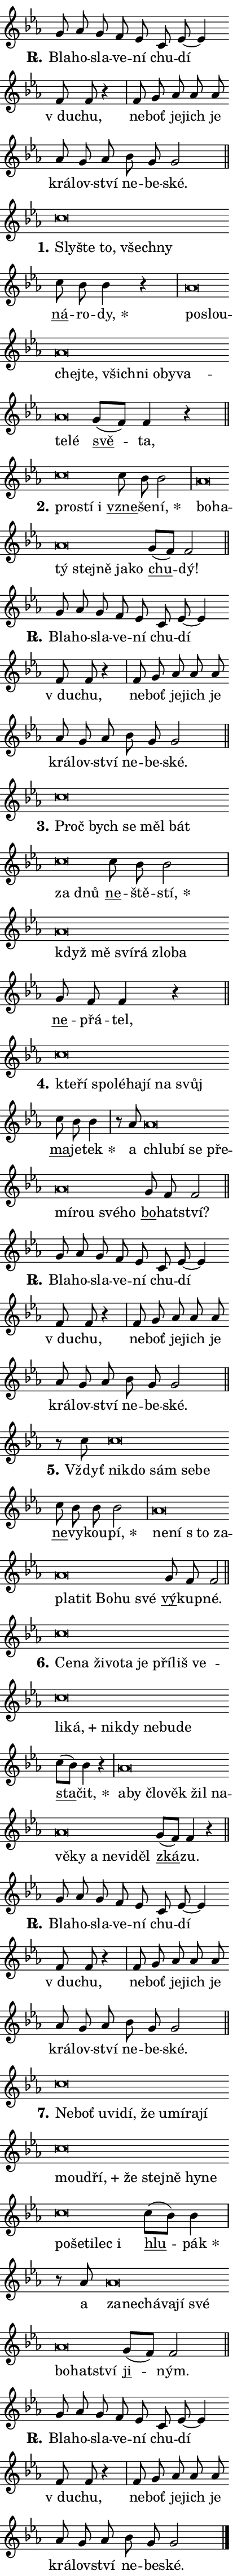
\version "2.24.0"
\header { tagline = "" }
\paper {
  indent = 0\cm
  top-margin = 0\cm
  right-margin = 0.13\cm % to fit lyric hyphens
  bottom-margin = 0\cm
  left-margin = 0\cm
  paper-width = 7\cm
  page-breaking = #ly:one-page-breaking
  system-system-spacing.basic-distance = #11
  score-system-spacing.basic-distance = #11
  ragged-last = ##f
}


%% Author: Thomas Morley
%% https://lists.gnu.org/archive/html/lilypond-user/2020-05/msg00002.html
#(define (line-position grob)
"Returns position of @var[grob} in current system:
   @code{'start}, if at first time-step
   @code{'end}, if at last time-step
   @code{'middle} otherwise
"
  (let* ((col (ly:item-get-column grob))
         (ln (ly:grob-object col 'left-neighbor))
         (rn (ly:grob-object col 'right-neighbor))
         (col-to-check-left (if (ly:grob? ln) ln col))
         (col-to-check-right (if (ly:grob? rn) rn col))
         (break-dir-left
           (and
             (ly:grob-property col-to-check-left 'non-musical #f)
             (ly:item-break-dir col-to-check-left)))
         (break-dir-right
           (and
             (ly:grob-property col-to-check-right 'non-musical #f)
             (ly:item-break-dir col-to-check-right))))
        (cond ((eqv? 1 break-dir-left) 'start)
              ((eqv? -1 break-dir-right) 'end)
              (else 'middle))))

#(define (tranparent-at-line-position vctor)
  (lambda (grob)
  "Relying on @code{line-position} select the relevant enry from @var{vctor}.
Used to determine transparency,"
    (case (line-position grob)
      ((end) (not (vector-ref vctor 0)))
      ((middle) (not (vector-ref vctor 1)))
      ((start) (not (vector-ref vctor 2))))))

noteHeadBreakVisibility =
#(define-music-function (break-visibility)(vector?)
"Makes @code{NoteHead}s transparent relying on @var{break-visibility}"
#{
  \override NoteHead.transparent =
    #(tranparent-at-line-position break-visibility)
#})

#(define delete-ledgers-for-transparent-note-heads
  (lambda (grob)
    "Reads whether a @code{NoteHead} is transparent.
If so this @code{NoteHead} is removed from @code{'note-heads} from
@var{grob}, which is supposed to be @code{LedgerLineSpanner}.
As a result ledgers are not printed for this @code{NoteHead}"
    (let* ((nhds-array (ly:grob-object grob 'note-heads))
           (nhds-list
             (if (ly:grob-array? nhds-array)
                 (ly:grob-array->list nhds-array)
                 '()))
           ;; Relies on the transparent-property being done before
           ;; Staff.LedgerLineSpanner.after-line-breaking is executed.
           ;; This is fragile ...
           (to-keep
             (remove
               (lambda (nhd)
                 (ly:grob-property nhd 'transparent #f))
               nhds-list)))
      ;; TODO find a better method to iterate over grob-arrays, similiar
      ;; to filter/remove etc for lists
      ;; For now rebuilt from scratch
      (set! (ly:grob-object grob 'note-heads)  '())
      (for-each
        (lambda (nhd)
          (ly:pointer-group-interface::add-grob grob 'note-heads nhd))
        to-keep))))

squashNotes = {
  \override NoteHead.X-extent = #'(-0.2 . 0.2)
  \override NoteHead.Y-extent = #'(-0.75 . 0)
  \override NoteHead.stencil =
    #(lambda (grob)
       (let ((pos (ly:grob-property grob 'staff-position)))
         (begin
           (if (< pos -7) (display "ERROR: Lower brevis then expected\n") (display ""))
           (if (<= pos -6) ly:text-interface::print ly:note-head::print))))
}
unSquashNotes = {
  \revert NoteHead.X-extent
  \revert NoteHead.Y-extent
  \revert NoteHead.stencil
}

hideNotes = \noteHeadBreakVisibility #begin-of-line-visible
unHideNotes = \noteHeadBreakVisibility #all-visible

% work-around for resetting accidentals
% https://lilypond.org/doc/v2.23/Documentation/notation/displaying-rhythms#unmetered-music
cadenzaMeasure = {
  \cadenzaOff
  \partial 1024 s1024
  \cadenzaOn
}

#(define-markup-command (accent layout props text) (markup?)
  "Underline accented syllable"
  (interpret-markup layout props
    #{\markup \override #'(offset . 4.3) \underline { #text }#}))

responsum = \markup \concat {
  "R" \hspace #-1.05 \path #0.1 #'((moveto 0 0.07) (lineto 0.9 0.8)) \hspace #0.05 "."
}

spaceSize = #0.6828661417322834 % exact space size for TeX Gyre Schola

\layout {
  \context {
    \Staff
    \remove "Time_signature_engraver"
    \override LedgerLineSpanner.after-line-breaking = #delete-ledgers-for-transparent-note-heads
  }
  \context {
    \Lyrics {
      \override LyricSpace.minimum-distance = \spaceSize
      \override LyricText.font-name = #"TeX Gyre Schola"
      \override LyricText.font-size = 1
      \override StanzaNumber.font-name = #"TeX Gyre Schola Bold"
      \override StanzaNumber.font-size = 1
    }
  }
  \context {
    \Score 
    \override NoteHead.text =
      #(lambda (grob) 
        (let ((pos (ly:grob-property grob 'staff-position)))
          #{\markup {
            \combine
              \halign #-0.55 \raise #(if (= pos -6) 0 0.5) \override #'(thickness . 2) \draw-line #'(3.2 . 0)
              \musicglyph "noteheads.sM1"
          }#}))
  }
}

% magnetic-lyrics.ily
%
%   written by
%     Jean Abou Samra <jean@abou-samra.fr>
%     Werner Lemberg <wl@gnu.org>
%
%   adapted by
%     Jiri Hon <jiri.hon@gmail.com>
%
% Version 2022-Apr-15

% https://www.mail-archive.com/lilypond-user@gnu.org/msg149350.html

#(define (Left_hyphen_pointer_engraver context)
   "Collect syllable-hyphen-syllable occurrences in lyrics and store
them in properties.  This engraver only looks to the left.  For
example, if the lyrics input is @code{foo -- bar}, it does the
following.

@itemize @bullet
@item
Set the @code{text} property of the @code{LyricHyphen} grob between
@q{foo} and @q{bar} to @code{foo}.

@item
Set the @code{left-hyphen} property of the @code{LyricText} grob with
text @q{foo} to the @code{LyricHyphen} grob between @q{foo} and
@q{bar}.
@end itemize

Use this auxiliary engraver in combination with the
@code{lyric-@/text::@/apply-@/magnetic-@/offset!} hook."
   (let ((hyphen #f)
         (text #f))
     (make-engraver
      (acknowledgers
       ((lyric-syllable-interface engraver grob source-engraver)
        (set! text grob)))
      (end-acknowledgers
       ((lyric-hyphen-interface engraver grob source-engraver)
        ;(when (not (grob::has-interface grob 'lyric-space-interface))
          (set! hyphen grob)));)
      ((stop-translation-timestep engraver)
       (when (and text hyphen)
         (ly:grob-set-object! text 'left-hyphen hyphen))
       (set! text #f)
       (set! hyphen #f)))))

#(define (lyric-text::apply-magnetic-offset! grob)
   "If the space between two syllables is less than the value in
property @code{LyricText@/.details@/.squash-threshold}, move the right
syllable to the left so that it gets concatenated with the left
syllable.

Use this function as a hook for
@code{LyricText@/.after-@/line-@/breaking} if the
@code{Left_@/hyphen_@/pointer_@/engraver} is active."
   (let ((hyphen (ly:grob-object grob 'left-hyphen #f)))
     (when hyphen
       (let ((left-text (ly:spanner-bound hyphen LEFT)))
         (when (grob::has-interface left-text 'lyric-syllable-interface)
           (let* ((common (ly:grob-common-refpoint grob left-text X))
                  (this-x-ext (ly:grob-extent grob common X))
                  (left-x-ext
                   (begin
                     ;; Trigger magnetism for left-text.
                     (ly:grob-property left-text 'after-line-breaking)
                     (ly:grob-extent left-text common X)))
                  ;; `delta` is the gap width between two syllables.
                  (delta (- (interval-start this-x-ext)
                            (interval-end left-x-ext)))
                  (details (ly:grob-property grob 'details))
                  (threshold (assoc-get 'squash-threshold details 0.2)))
             (when (< delta threshold)
               (let* (;; We have to manipulate the input text so that
                      ;; ligatures crossing syllable boundaries are not
                      ;; disabled.  For languages based on the Latin
                      ;; script this is essentially a beautification.
                      ;; However, for non-Western scripts it can be a
                      ;; necessity.
                      (lt (ly:grob-property left-text 'text))
                      (rt (ly:grob-property grob 'text))
                      (is-space (grob::has-interface hyphen 'lyric-space-interface))
                      (space (if is-space " " ""))
                      (extra-delta (if is-space spaceSize 0))
                      ;; Append new syllable.
                      (ltrt-space (if (and (string? lt) (string? rt))
                                (string-append lt space rt)
                                (make-concat-markup (list lt space rt))))
                      ;; Right-align `ltrt` to the right side.
                      (ltrt-space-markup (grob-interpret-markup
                               grob
                               (make-translate-markup
                                (cons (interval-length this-x-ext) 0)
                                (make-right-align-markup ltrt-space)))))
                 (begin
                   ;; Don't print `left-text`.
                   (ly:grob-set-property! left-text 'stencil #f)
                   ;; Set text and stencil (which holds all collected
                   ;; syllables so far) and shift it to the left.
                   (ly:grob-set-property! grob 'text ltrt-space)
                   (ly:grob-set-property! grob 'stencil ltrt-space-markup)
                   (ly:grob-translate-axis! grob (- (- delta extra-delta)) X))))))))))


#(define (lyric-hyphen::displace-bounds-first grob)
   ;; Make very sure this callback isn't triggered too early.
   (let ((left (ly:spanner-bound grob LEFT))
         (right (ly:spanner-bound grob RIGHT)))
     (ly:grob-property left 'after-line-breaking)
     (ly:grob-property right 'after-line-breaking)
     (ly:lyric-hyphen::print grob)))

squashThreshold = #0.4

\layout {
  \context {
    \Lyrics
    \consists #Left_hyphen_pointer_engraver
    \override LyricText.after-line-breaking =
      #lyric-text::apply-magnetic-offset!
    \override LyricHyphen.stencil = #lyric-hyphen::displace-bounds-first
    \override LyricText.details.squash-threshold = \squashThreshold
    \override LyricHyphen.minimum-distance = 0
    \override LyricHyphen.minimum-length = \squashThreshold
  }
}

squashText = \override LyricText.details.squash-threshold = 9999
unSquashText = \override LyricText.details.squash-threshold = \squashThreshold

leftText = \override LyricText.self-alignment-X = #LEFT
unLeftText = \revert LyricText.self-alignment-X

starOffset = #(lambda (grob) 
                (let ((x_offset (ly:self-alignment-interface::aligned-on-x-parent grob)))
                  (if (= x_offset 0) 0 (+ x_offset 1.2))))

star = #(define-music-function (syllable)(string?)
"Append star separator at the end of a syllable"
#{
  \once \override LyricText.X-offset = #starOffset
  \lyricmode { \markup {
    #syllable
    \override #'((font-name . "TeX Gyre Schola Bold")) \hspace #0.2 \lower #0.65 \larger "*"
  } }
#})

starAccent = #(define-music-function (syllable)(string?)
"Append star separator at the end of a syllable and make accent"
#{
  \once \override LyricText.X-offset = #starOffset
  \lyricmode { \markup {
    \accent #syllable
    \override #'((font-name . "TeX Gyre Schola Bold")) \hspace #0.2 \lower #0.65 \larger "*"
  } }
#})

breath = #(define-music-function (syllable)(string?)
"Append breathing indicator at the end of a syllable"
#{
  \lyricmode { \markup { #syllable "+" } }
#})

optionalBreath = #(define-music-function (syllable)(string?)
"Append optional breathing indicator at the end of a syllable"
#{
  \lyricmode { \markup { #syllable "(+)" } }
#})


\score {
    <<
        \new Voice = "melody" { \cadenzaOn \key es \major \relative { g'8 as g f es \bar "" c es~ es4 \bar "" f8 f r4 \cadenzaMeasure \bar "|" f8 g \bar "" as as as \bar "" as g as \bar "" bes g g2 \cadenzaMeasure \bar "||" \break } }
        \new Lyrics \lyricsto "melody" { \lyricmode { \set stanza = \responsum
Bla -- ho -- sla -- ve -- ní chu -- dí "v du" -- chu, ne -- boť je -- jich je krá -- lov -- ství ne -- be -- ské. } }
    >>
    \layout {}
}

\score {
    <<
        \new Voice = "melody" { \cadenzaOn \key es \major \relative { \squashNotes c''\breve*1/16 \hideNotes \breve*1/16 \bar "" \breve*1/16 \bar "" \breve*1/16 \breve*1/16 \bar "" \unHideNotes \unSquashNotes \bar "" c8 bes bes4 r \cadenzaMeasure \bar "|" \squashNotes as\breve*1/16 \hideNotes \breve*1/16 \bar "" \breve*1/16 \bar "" \breve*1/16 \bar "" \breve*1/16 \bar "" \breve*1/16 \bar "" \breve*1/16 \bar "" \breve*1/16 \bar "" \breve*1/16 \bar "" \breve*1/16 \breve*1/16 \bar "" \unHideNotes \unSquashNotes \bar "" g8[( f)] f4 r \cadenzaMeasure \bar "||" \break } }
        \new Lyrics \lyricsto "melody" { \lyricmode { \set stanza = "1."
\leftText Sly -- \squashText šte to, všech -- ny \unLeftText \unSquashText \markup \accent ná -- ro -- \star dy, \leftText po -- \squashText slou -- chej -- te, všich -- ni o -- by -- va -- te -- lé \unLeftText \unSquashText \markup \accent svě -- ta, } }
    >>
    \layout {}
}

\score {
    <<
        \new Voice = "melody" { \cadenzaOn \key es \major \relative { \squashNotes c''\breve*1/16 \hideNotes \breve*1/16 \breve*1/16 \bar "" \unHideNotes \unSquashNotes \bar "" c8 bes bes2 \cadenzaMeasure \bar "|" \squashNotes as\breve*1/16 \hideNotes \breve*1/16 \bar "" \breve*1/16 \bar "" \breve*1/16 \bar "" \breve*1/16 \bar "" \breve*1/16 \breve*1/16 \bar "" \unHideNotes \unSquashNotes \bar "" g8[( f)] f2 \cadenzaMeasure \bar "||" \break } }
        \new Lyrics \lyricsto "melody" { \lyricmode { \set stanza = "2."
\leftText pro -- \squashText stí i \unLeftText \unSquashText \markup \accent vzne -- še -- \star ní, \leftText bo -- \squashText ha -- tý stej -- ně ja -- ko \unLeftText \unSquashText \markup \accent chu -- dý! } }
    >>
    \layout {}
}

\score {
    <<
        \new Voice = "melody" { \cadenzaOn \key es \major \relative { g'8 as g f es \bar "" c es~ es4 \bar "" f8 f r4 \cadenzaMeasure \bar "|" f8 g \bar "" as as as \bar "" as g as \bar "" bes g g2 \cadenzaMeasure \bar "||" \break } }
        \new Lyrics \lyricsto "melody" { \lyricmode { \set stanza = \responsum
Bla -- ho -- sla -- ve -- ní chu -- dí "v du" -- chu, ne -- boť je -- jich je krá -- lov -- ství ne -- be -- ské. } }
    >>
    \layout {}
}

\score {
    <<
        \new Voice = "melody" { \cadenzaOn \key es \major \relative { \squashNotes c''\breve*1/16 \hideNotes \breve*1/16 \bar "" \breve*1/16 \bar "" \breve*1/16 \bar "" \breve*1/16 \bar "" \breve*1/16 \breve*1/16 \bar "" \unHideNotes \unSquashNotes \bar "" c8 bes bes2 \cadenzaMeasure \bar "|" \squashNotes as\breve*1/16 \hideNotes \breve*1/16 \bar "" \breve*1/16 \bar "" \breve*1/16 \bar "" \breve*1/16 \breve*1/16 \bar "" \unHideNotes \unSquashNotes \bar "" g8 f f4 r \cadenzaMeasure \bar "||" \break } }
        \new Lyrics \lyricsto "melody" { \lyricmode { \set stanza = "3."
\leftText Proč \squashText bych se měl bát za dnů \unLeftText \unSquashText \markup \accent ne -- ště -- \star stí, \leftText když \squashText mě sví -- rá zlo -- ba \unLeftText \unSquashText \markup \accent ne -- přá -- tel, } }
    >>
    \layout {}
}

\score {
    <<
        \new Voice = "melody" { \cadenzaOn \key es \major \relative { \squashNotes c''\breve*1/16 \hideNotes \breve*1/16 \bar "" \breve*1/16 \bar "" \breve*1/16 \bar "" \breve*1/16 \bar "" \breve*1/16 \bar "" \breve*1/16 \breve*1/16 \bar "" \unHideNotes \unSquashNotes \bar "" c8 bes bes4 \cadenzaMeasure \bar "|" r8 as8 \squashNotes as\breve*1/16 \hideNotes \breve*1/16 \bar "" \breve*1/16 \bar "" \breve*1/16 \bar "" \breve*1/16 \bar "" \breve*1/16 \bar "" \breve*1/16 \breve*1/16 \bar "" \unHideNotes \unSquashNotes \bar "" g8 f f2 \cadenzaMeasure \bar "||" \break } }
        \new Lyrics \lyricsto "melody" { \lyricmode { \set stanza = "4."
\leftText kte -- \squashText ří spo -- lé -- ha -- jí na svůj \unLeftText \unSquashText \markup \accent ma -- je -- \star tek a \leftText chlu -- \squashText bí se pře -- mí -- rou své -- ho \unLeftText \unSquashText \markup \accent bo -- hat -- ství? } }
    >>
    \layout {}
}

\score {
    <<
        \new Voice = "melody" { \cadenzaOn \key es \major \relative { g'8 as g f es \bar "" c es~ es4 \bar "" f8 f r4 \cadenzaMeasure \bar "|" f8 g \bar "" as as as \bar "" as g as \bar "" bes g g2 \cadenzaMeasure \bar "||" \break } }
        \new Lyrics \lyricsto "melody" { \lyricmode { \set stanza = \responsum
Bla -- ho -- sla -- ve -- ní chu -- dí "v du" -- chu, ne -- boť je -- jich je krá -- lov -- ství ne -- be -- ské. } }
    >>
    \layout {}
}

\score {
    <<
        \new Voice = "melody" { \cadenzaOn \key es \major \relative { r8 c''8 \squashNotes c\breve*1/16 \hideNotes \breve*1/16 \bar "" \breve*1/16 \bar "" \breve*1/16 \breve*1/16 \bar "" \unHideNotes \unSquashNotes \bar "" c8 bes bes bes2 \cadenzaMeasure \bar "|" \squashNotes as\breve*1/16 \hideNotes \breve*1/16 \bar "" \breve*1/16 \bar "" \breve*1/16 \bar "" \breve*1/16 \bar "" \breve*1/16 \bar "" \breve*1/16 \bar "" \breve*1/16 \breve*1/16 \bar "" \unHideNotes \unSquashNotes \bar "" g8 f f2 \cadenzaMeasure \bar "||" \break } }
        \new Lyrics \lyricsto "melody" { \lyricmode { \set stanza = "5."
Vždyť \leftText ni -- \squashText kdo sám se -- be \unLeftText \unSquashText \markup \accent ne -- vy -- kou -- \star pí, \leftText ne -- \squashText ní "s to" za -- pla -- tit Bo -- hu své \unLeftText \unSquashText \markup \accent vý -- kup -- né. } }
    >>
    \layout {}
}

\score {
    <<
        \new Voice = "melody" { \cadenzaOn \key es \major \relative { \squashNotes c''\breve*1/16 \hideNotes \breve*1/16 \bar "" \breve*1/16 \bar "" \breve*1/16 \bar "" \breve*1/16 \bar "" \breve*1/16 \bar "" \breve*1/16 \bar "" \breve*1/16 \bar "" \breve*1/16 \bar "" \breve*1/16 \bar "" \breve*1/16 \bar "" \breve*1/16 \bar "" \breve*1/16 \bar "" \breve*1/16 \bar "" \breve*1/16 \breve*1/16 \bar "" \unHideNotes \unSquashNotes \bar "" c8[( bes)] bes4 r \cadenzaMeasure \bar "|" \squashNotes as\breve*1/16 \hideNotes \breve*1/16 \bar "" \breve*1/16 \bar "" \breve*1/16 \bar "" \breve*1/16 \bar "" \breve*1/16 \bar "" \breve*1/16 \bar "" \breve*1/16 \bar "" \breve*1/16 \bar "" \breve*1/16 \bar "" \breve*1/16 \breve*1/16 \bar "" \unHideNotes \unSquashNotes \bar "" g8[( f)] f4 r \cadenzaMeasure \bar "||" \break } }
        \new Lyrics \lyricsto "melody" { \lyricmode { \set stanza = "6."
\leftText Ce -- \squashText na ži -- vo -- ta je pří -- liš ve -- li -- \breath "ká," ni -- kdy ne -- bu -- de \unLeftText \unSquashText \markup \accent sta -- \star čit, \leftText a -- \squashText by člo -- věk žil na -- vě -- ky a ne -- vi -- děl \unLeftText \unSquashText \markup \accent zká -- zu. } }
    >>
    \layout {}
}

\score {
    <<
        \new Voice = "melody" { \cadenzaOn \key es \major \relative { g'8 as g f es \bar "" c es~ es4 \bar "" f8 f r4 \cadenzaMeasure \bar "|" f8 g \bar "" as as as \bar "" as g as \bar "" bes g g2 \cadenzaMeasure \bar "||" \break } }
        \new Lyrics \lyricsto "melody" { \lyricmode { \set stanza = \responsum
Bla -- ho -- sla -- ve -- ní chu -- dí "v du" -- chu, ne -- boť je -- jich je krá -- lov -- ství ne -- be -- ské. } }
    >>
    \layout {}
}

\score {
    <<
        \new Voice = "melody" { \cadenzaOn \key es \major \relative { \squashNotes c''\breve*1/16 \hideNotes \breve*1/16 \bar "" \breve*1/16 \bar "" \breve*1/16 \bar "" \breve*1/16 \bar "" \breve*1/16 \bar "" \breve*1/16 \bar "" \breve*1/16 \bar "" \breve*1/16 \bar "" \breve*1/16 \bar "" \breve*1/16 \bar "" \breve*1/16 \bar "" \breve*1/16 \bar "" \breve*1/16 \bar "" \breve*1/16 \bar "" \breve*1/16 \bar "" \breve*1/16 \bar "" \breve*1/16 \bar "" \breve*1/16 \bar "" \breve*1/16 \bar "" \breve*1/16 \breve*1/16 \bar "" \unHideNotes \unSquashNotes \bar "" c8[( bes)] bes4 \cadenzaMeasure \bar "|" r8 as8 \squashNotes as\breve*1/16 \hideNotes \breve*1/16 \bar "" \breve*1/16 \bar "" \breve*1/16 \bar "" \breve*1/16 \bar "" \breve*1/16 \bar "" \breve*1/16 \bar "" \breve*1/16 \breve*1/16 \bar "" \unHideNotes \unSquashNotes \bar "" g8[( f)] f2 \cadenzaMeasure \bar "||" \break } }
        \new Lyrics \lyricsto "melody" { \lyricmode { \set stanza = "7."
\leftText Ne -- \squashText boť u -- vi -- dí, že u -- mí -- ra -- jí mou -- \breath "dří," že stej -- ně hy -- ne po -- še -- ti -- lec i \unLeftText \unSquashText \markup \accent hlu -- \star pák a \leftText za -- \squashText ne -- chá -- va -- jí své bo -- hat -- ství \unLeftText \unSquashText \markup \accent ji -- ným. } }
    >>
    \layout {}
}

\score {
    <<
        \new Voice = "melody" { \cadenzaOn \key es \major \relative { g'8 as g f es \bar "" c es~ es4 \bar "" f8 f r4 \cadenzaMeasure \bar "|" f8 g \bar "" as as as \bar "" as g as \bar "" bes g g2 \cadenzaMeasure \bar "||" \break } \bar "|." }
        \new Lyrics \lyricsto "melody" { \lyricmode { \set stanza = \responsum
Bla -- ho -- sla -- ve -- ní chu -- dí "v du" -- chu, ne -- boť je -- jich je krá -- lov -- ství ne -- be -- ské. } }
    >>
    \layout {}
}
